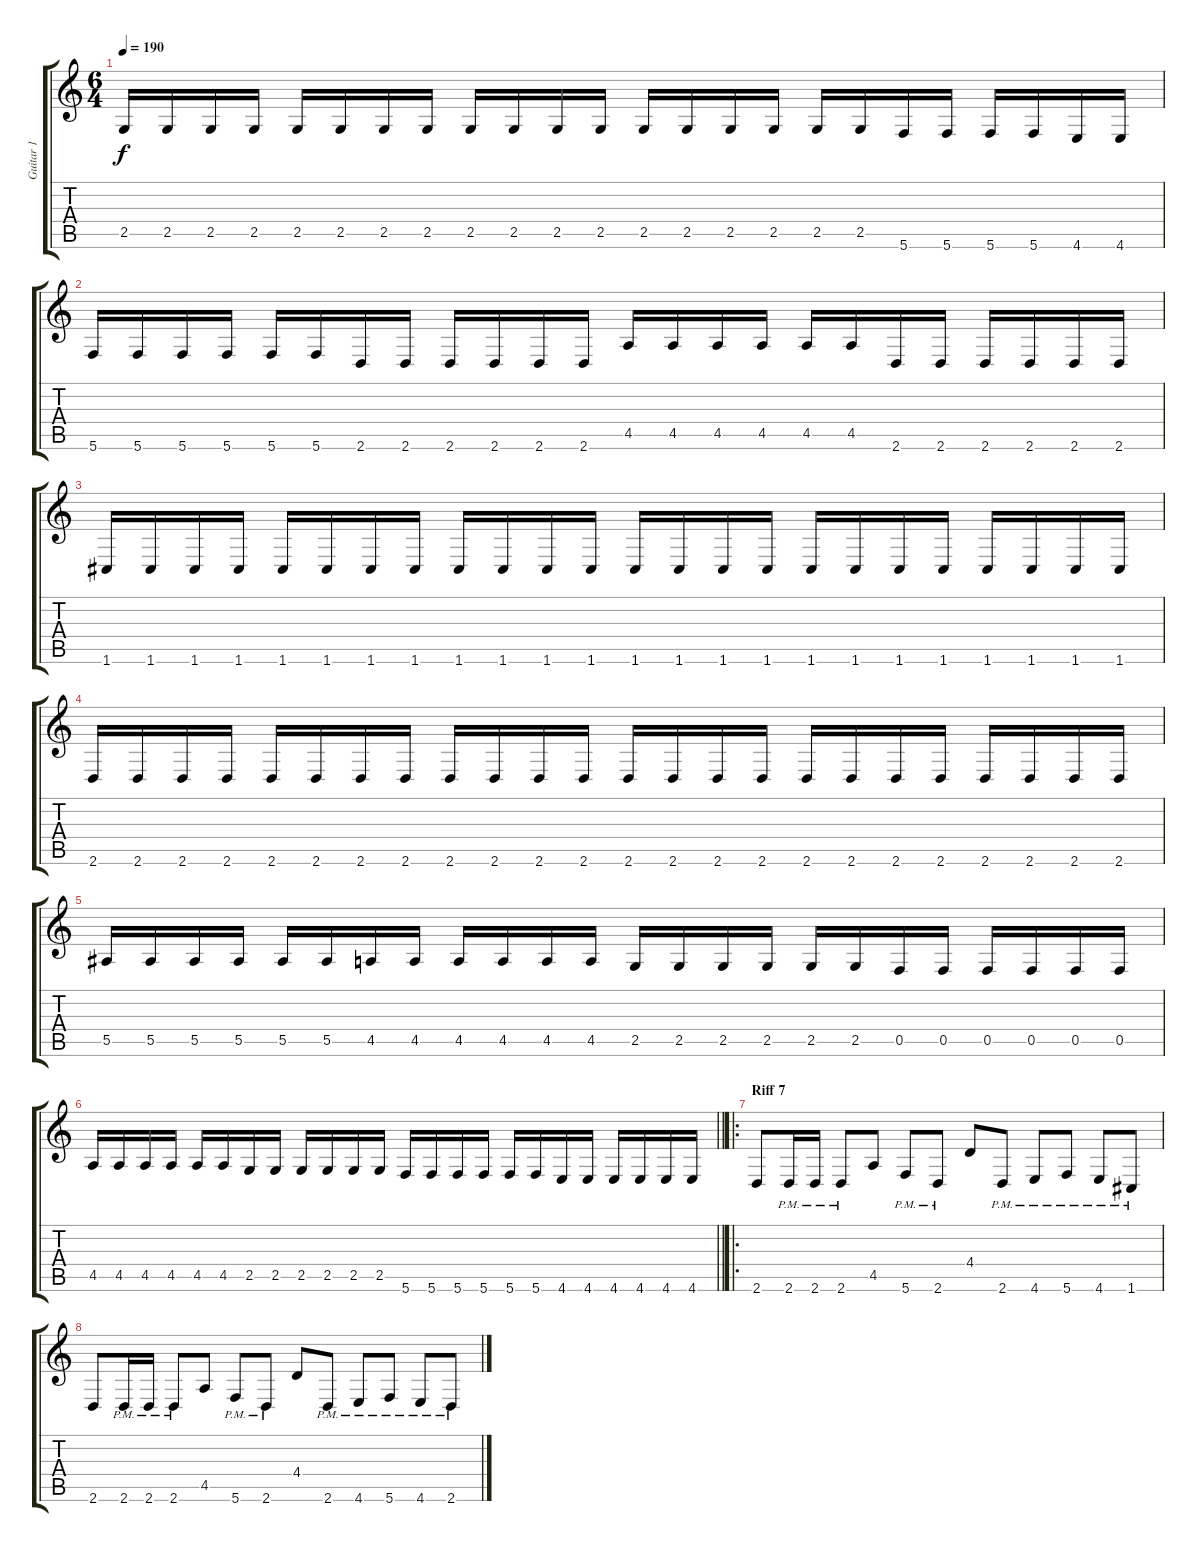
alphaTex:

\track ("Guitar 1" "Guitar 1") {instrument distortionguitar}
\staff {score tabs}
\tuning (C4 G3 Eb3 Bb2 F2 C2) {hide}
\ts (6 4)
\tempo 190
\clef g2
\ks c
2.5.16{dy f} 2.5.16 2.5.16 2.5.16 2.5.16 2.5.16 2.5.16 2.5.16 2.5.16 2.5.16 2.5.16 2.5.16 2.5.16 2.5.16 2.5.16 2.5.16 2.5.16 2.5.16 5.6.16 5.6.16 5.6.16 5.6.16 4.6.16 4.6.16 |
5.6.16 5.6.16 5.6.16 5.6.16 5.6.16 5.6.16 2.6.16 2.6.16 2.6.16 2.6.16 2.6.16 2.6.16 4.5.16 4.5.16 4.5.16 4.5.16 4.5.16 4.5.16 2.6.16 2.6.16 2.6.16 2.6.16 2.6.16 2.6.16 |
1.6.16 1.6.16 1.6.16 1.6.16 1.6.16 1.6.16 1.6.16 1.6.16 1.6.16 1.6.16 1.6.16 1.6.16 1.6.16 1.6.16 1.6.16 1.6.16 1.6.16 1.6.16 1.6.16 1.6.16 1.6.16 1.6.16 1.6.16 1.6.16 |
2.6.16 2.6.16 2.6.16 2.6.16 2.6.16 2.6.16 2.6.16 2.6.16 2.6.16 2.6.16 2.6.16 2.6.16 2.6.16 2.6.16 2.6.16 2.6.16 2.6.16 2.6.16 2.6.16 2.6.16 2.6.16 2.6.16 2.6.16 2.6.16 |
5.5.16 5.5.16 5.5.16 5.5.16 5.5.16 5.5.16 4.5.16 4.5.16 4.5.16 4.5.16 4.5.16 4.5.16 2.5.16 2.5.16 2.5.16 2.5.16 2.5.16 2.5.16 0.5.16 0.5.16 0.5.16 0.5.16 0.5.16 0.5.16 |
\barLineRight lightlight
4.5.16 4.5.16 4.5.16 4.5.16 4.5.16 4.5.16 2.5.16 2.5.16 2.5.16 2.5.16 2.5.16 2.5.16 5.6.16 5.6.16 5.6.16 5.6.16 5.6.16 5.6.16 4.6.16 4.6.16 4.6.16 4.6.16 4.6.16 4.6.16 |
\ro
\section ("" "Riff 7")
2.6.8 2.6{pm}.16 2.6{pm}.16 2.6{pm}.8 4.5.8 5.6{pm}.8 2.6{pm}.8 4.4.8 2.6{pm}.8 4.6{pm}.8 5.6{pm}.8 4.6{pm}.8 1.6{pm}.8 |
2.6.8 2.6{pm}.16 2.6{pm}.16 2.6{pm}.8 4.5.8 5.6{pm}.8 2.6{pm}.8 4.4.8 2.6{pm}.8 4.6{pm}.8 5.6{pm}.8 4.6{pm}.8 2.6{pm}.8
